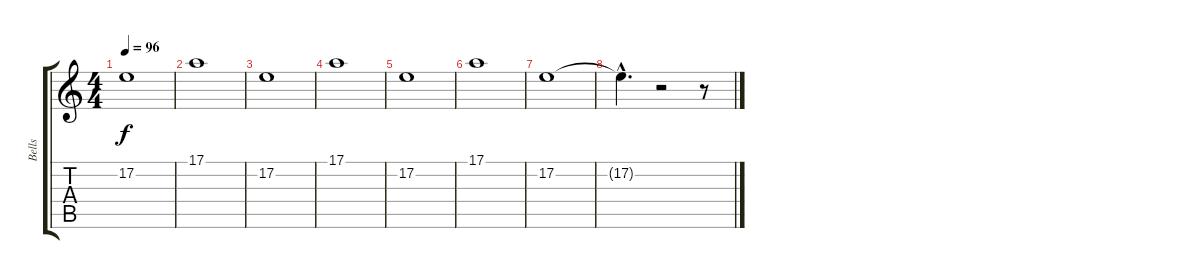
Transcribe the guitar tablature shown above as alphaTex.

\track ("Bells" "Bells") {instrument vibraphone}
\staff {score tabs}
\tuning (E4 B3 G3 D3 A2 E2) {hide}
\ts (4 4)
\tempo 96
\clef g2
\ks c
17.2.1{dy f} |
17.1.1 |
17.2.1 |
17.1.1 |
17.2.1 |
17.1.1 |
17.2.1 |
17.2{hac t}.4{d} r.2 r.8
